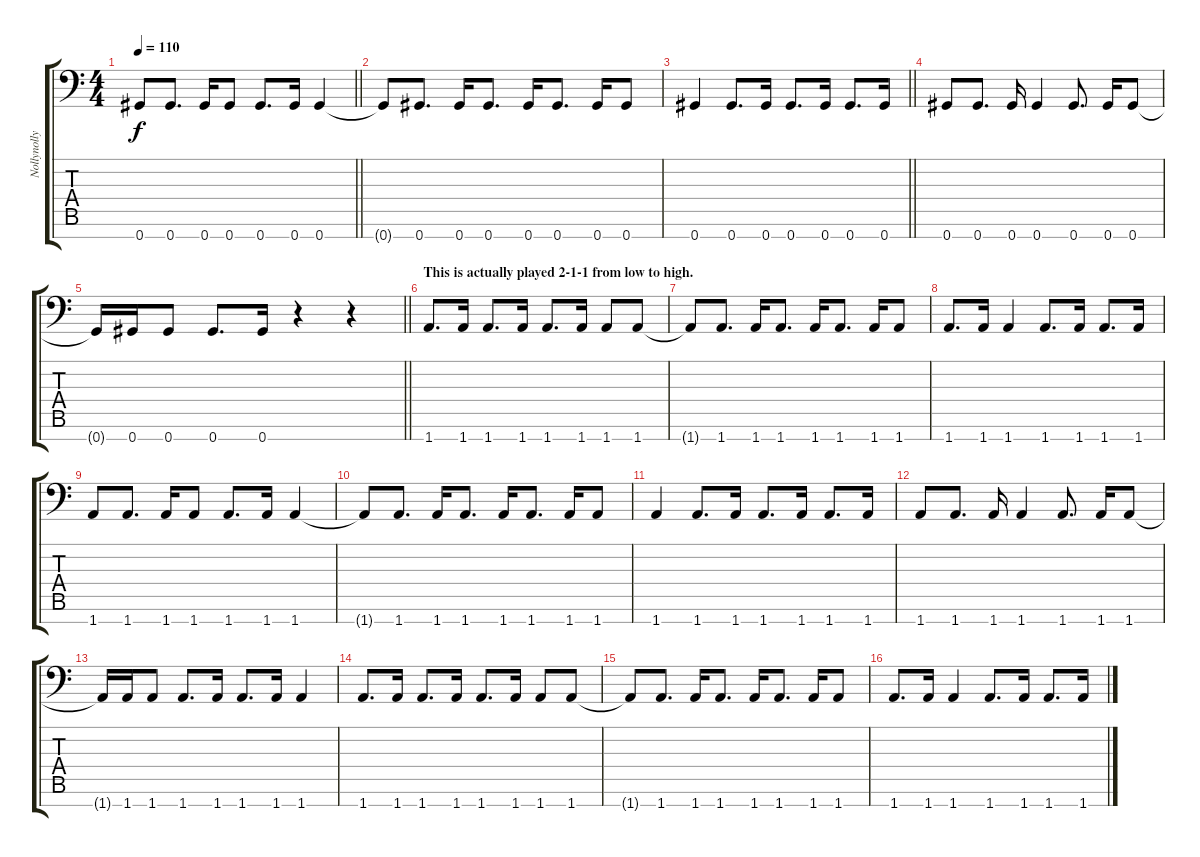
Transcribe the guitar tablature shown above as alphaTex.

\track ("Nollynollynollynollynollynollynolly." "Nollynolly") {instrument electricbasspick}
\staff {score tabs}
\tuning (Eb4 Bb3 Gb3 Db3 Ab2 Eb2 Ab1) {hide}
\ts (4 4)
\tempo 110
\clef f4
\barLineRight lightlight
\ks c
0.7.8{dy f} 0.7.8{d} 0.7.16 0.7.8 0.7.8{d} 0.7.16 0.7.4 |
0.7{t}.8 0.7.8{d} 0.7.16 0.7.8{d} 0.7.16 0.7.8{d} 0.7.16 0.7.8 |
\barLineRight lightlight
0.7.4 0.7.8{d} 0.7.16 0.7.8{d} 0.7.16 0.7.8{d} 0.7.16 |
0.7.8 0.7.8{d} 0.7.16 0.7.4 0.7.8{d} 0.7.16 0.7.8 |
\barLineRight lightlight
0.7{t}.16 0.7.16 0.7.8 0.7.8{d} 0.7.16 r.4 r.4 |
\section ("" "This is actually played 2-1-1 from low to high.")
1.7.8{d} 1.7.16 1.7.8{d} 1.7.16 1.7.8{d} 1.7.16 1.7.8 1.7.8 |
1.7{t}.8 1.7.8{d} 1.7.16 1.7.8{d} 1.7.16 1.7.8{d} 1.7.16 1.7.8 |
1.7.8{d} 1.7.16 1.7.4 1.7.8{d} 1.7.16 1.7.8{d} 1.7.16 |
1.7.8 1.7.8{d} 1.7.16 1.7.8 1.7.8{d} 1.7.16 1.7.4 |
1.7{t}.8 1.7.8{d} 1.7.16 1.7.8{d} 1.7.16 1.7.8{d} 1.7.16 1.7.8 |
1.7.4 1.7.8{d} 1.7.16 1.7.8{d} 1.7.16 1.7.8{d} 1.7.16 |
1.7.8 1.7.8{d} 1.7.16 1.7.4 1.7.8{d} 1.7.16 1.7.8 |
1.7{t}.16 1.7.16 1.7.8 1.7.8{d} 1.7.16 1.7.8{d} 1.7.16 1.7.4 |
1.7.8{d} 1.7.16 1.7.8{d} 1.7.16 1.7.8{d} 1.7.16 1.7.8 1.7.8 |
1.7{t}.8 1.7.8{d} 1.7.16 1.7.8{d} 1.7.16 1.7.8{d} 1.7.16 1.7.8 |
1.7.8{d} 1.7.16 1.7.4 1.7.8{d} 1.7.16 1.7.8{d} 1.7.16
